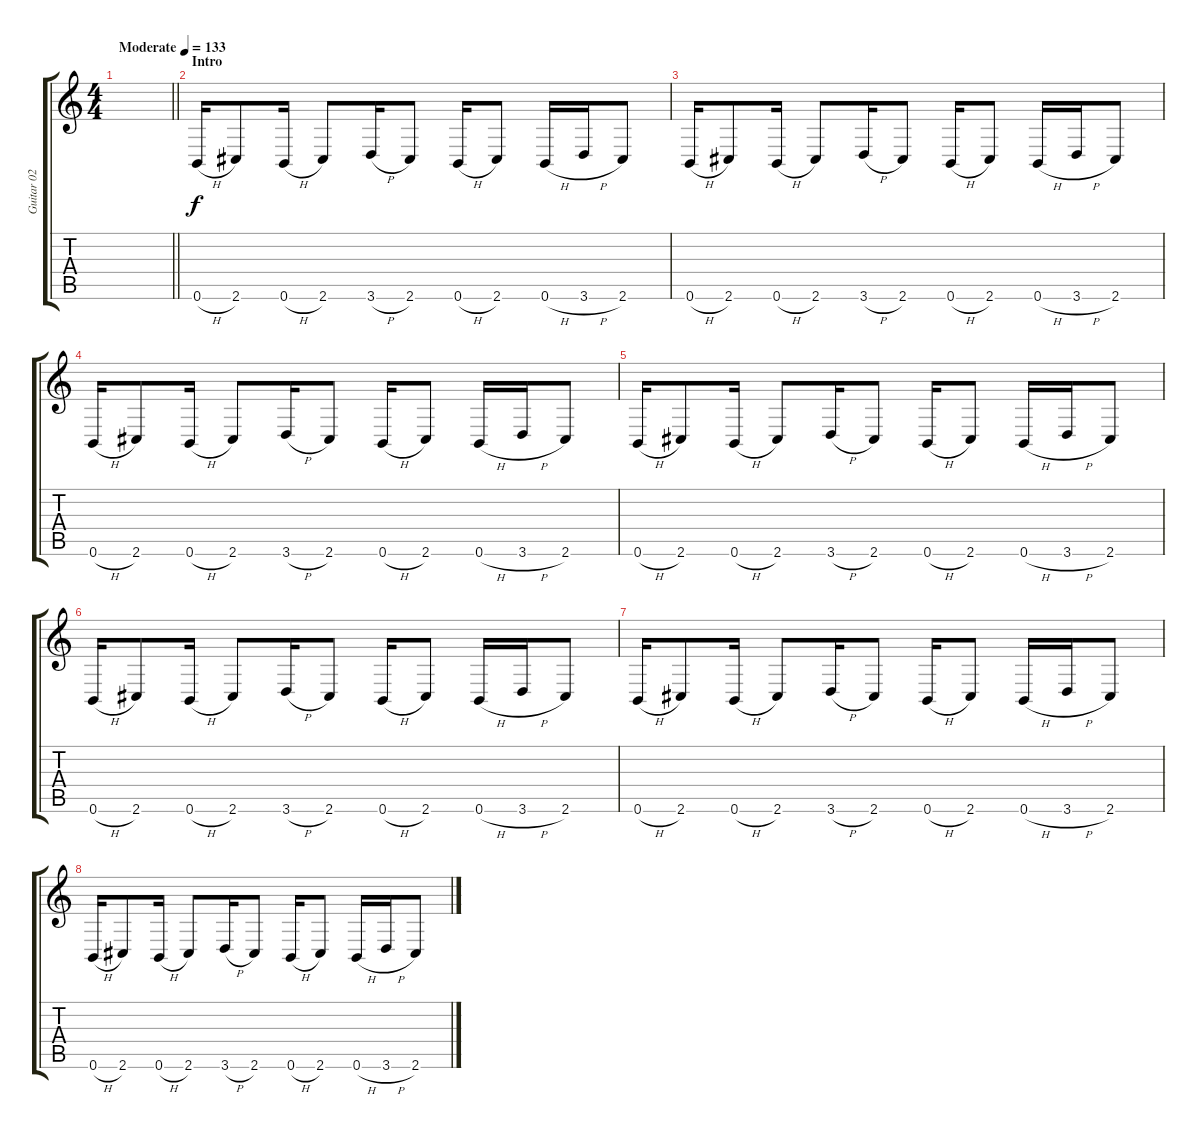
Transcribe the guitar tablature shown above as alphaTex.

\track ("Guitar 02" "Guitar 02") {instrument overdrivenguitar}
\staff {score tabs}
\tuning (Db4 Ab3 E3 B2 Gb2 B1) {hide}
\ts (4 4)
\tempo (133 "Moderate")
\clef g2
\barLineRight lightlight
\ks c
|
\section ("" "Intro")
0.6{h}.16 2.6.8 0.6{h}.16 2.6.8 3.6{h}.16 2.6.8 0.6{h}.16 2.6.8 0.6{h}.16 3.6{h}.16 2.6.8 |
0.6{h}.16 2.6.8 0.6{h}.16 2.6.8 3.6{h}.16 2.6.8 0.6{h}.16 2.6.8 0.6{h}.16 3.6{h}.16 2.6.8 |
0.6{h}.16 2.6.8 0.6{h}.16 2.6.8 3.6{h}.16 2.6.8 0.6{h}.16 2.6.8 0.6{h}.16 3.6{h}.16 2.6.8 |
0.6{h}.16 2.6.8 0.6{h}.16 2.6.8 3.6{h}.16 2.6.8 0.6{h}.16 2.6.8 0.6{h}.16 3.6{h}.16 2.6.8 |
0.6{h}.16{dy f} 2.6.8 0.6{h}.16 2.6.8 3.6{h}.16 2.6.8 0.6{h}.16 2.6.8 0.6{h}.16 3.6{h}.16 2.6.8 |
0.6{h}.16 2.6.8 0.6{h}.16 2.6.8 3.6{h}.16 2.6.8 0.6{h}.16 2.6.8 0.6{h}.16 3.6{h}.16 2.6.8 |
0.6{h}.16 2.6.8 0.6{h}.16 2.6.8 3.6{h}.16 2.6.8 0.6{h}.16 2.6.8 0.6{h}.16 3.6{h}.16 2.6.8
